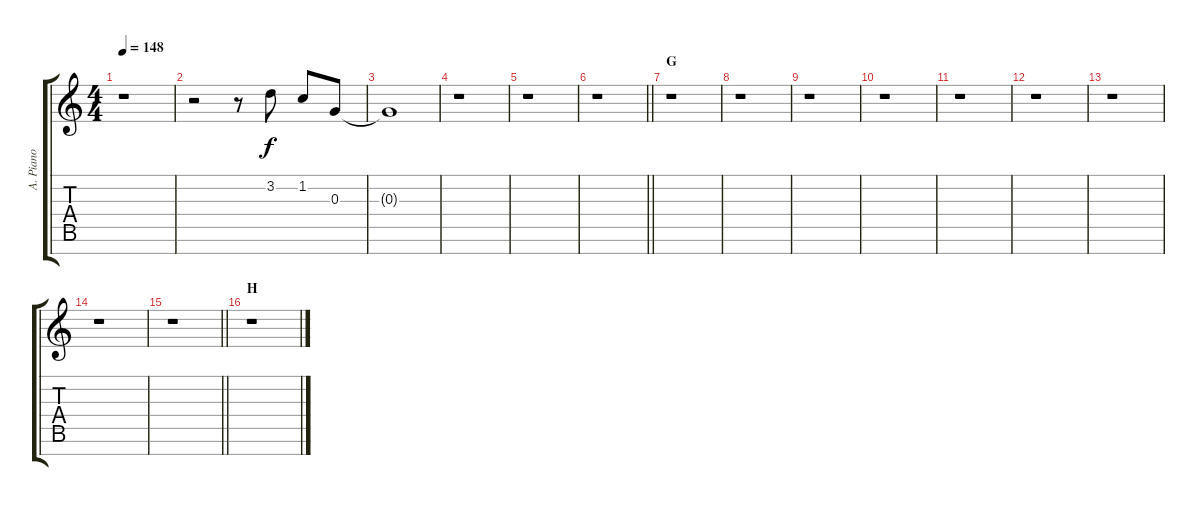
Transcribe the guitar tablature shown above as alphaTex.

\track ("A. Piano" "A. Piano") {instrument acousticgrandpiano}
\staff {score tabs}
\tuning (E5 B4 G4 D4 A3 E3 B2) {hide}
\ts (4 4)
\tempo 148
\clef g2
\ks c
r.1{dy f} |
r.2 r.8 3.2.8 1.2.8 0.3.8 |
0.3{t}.1 |
r.1 |
r.1 |
\barLineRight lightlight
r.1 |
\section ("" "G")
r.1 |
r.1 |
r.1 |
r.1 |
r.1 |
r.1 |
r.1 |
r.1 |
\barLineRight lightlight
r.1 |
\section ("" "H")
r.1
